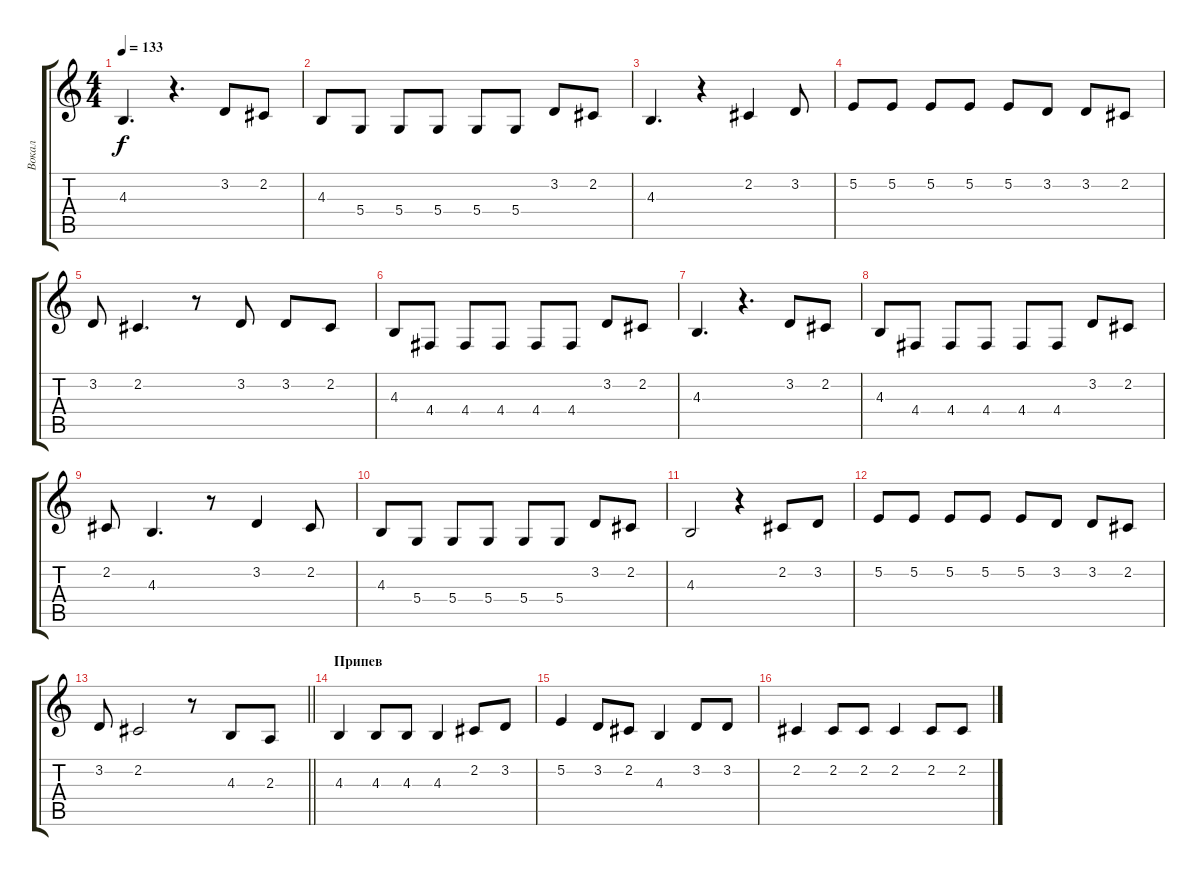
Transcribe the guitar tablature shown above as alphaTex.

\track ("Вокал" "Вокал") {instrument tenorsax}
\staff {score tabs}
\tuning (E4 B3 G3 D3 A2 E2) {hide}
\ts (4 4)
\tempo 133
\clef g2
\ks c
4.3.4{d dy f} r.4{d} 3.2.8 2.2.8 |
4.3.8 5.4.8 5.4.8 5.4.8 5.4.8 5.4.8 3.2.8 2.2.8 |
4.3.4{d} r.4 2.2.4 3.2.8 |
5.2.8 5.2.8 5.2.8 5.2.8 5.2.8 3.2.8 3.2.8 2.2.8 |
3.2.8 2.2.4{d} r.8 3.2.8 3.2.8 2.2.8 |
4.3.8 4.4.8 4.4.8 4.4.8 4.4.8 4.4.8 3.2.8 2.2.8 |
4.3.4{d} r.4{d} 3.2.8 2.2.8 |
4.3.8 4.4.8 4.4.8 4.4.8 4.4.8 4.4.8 3.2.8 2.2.8 |
2.2.8 4.3.4{d} r.8 3.2.4 2.2.8 |
4.3.8 5.4.8 5.4.8 5.4.8 5.4.8 5.4.8 3.2.8 2.2.8 |
4.3.2 r.4 2.2.8 3.2.8 |
5.2.8 5.2.8 5.2.8 5.2.8 5.2.8 3.2.8 3.2.8 2.2.8 |
\barLineRight lightlight
3.2.8 2.2.2 r.8 4.3.8 2.3.8 |
\section ("" "Припев")
4.3.4 4.3.8 4.3.8 4.3.4 2.2.8 3.2.8 |
5.2.4 3.2.8 2.2.8 4.3.4 3.2.8 3.2.8 |
2.2.4 2.2.8 2.2.8 2.2.4 2.2.8 2.2.8
